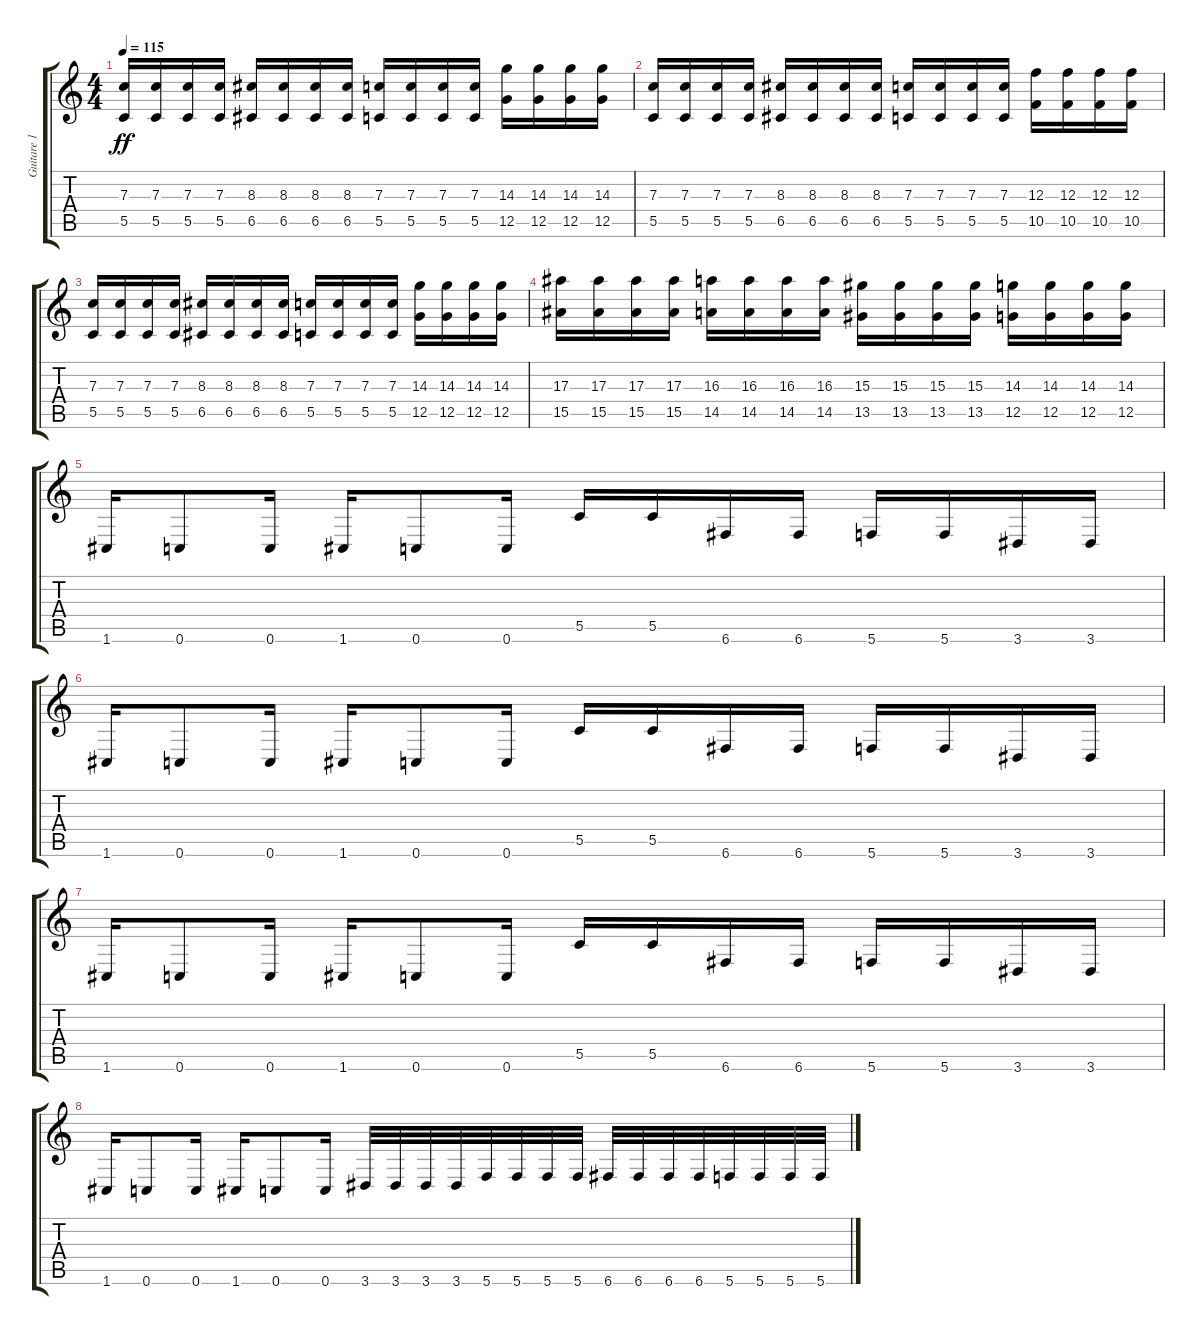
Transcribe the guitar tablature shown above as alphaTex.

\track ("Guitare 1" "Guitare 1") {instrument distortionguitar}
\staff {score tabs}
\tuning (D4 A3 F3 C3 G2 C2) {hide}
\ts (4 4)
\tempo 115
\clef g2
\ks c
(7.3 5.5).16{dy ff} (7.3 5.5).16 (7.3 5.5).16 (7.3 5.5).16 (8.3 6.5).16 (8.3 6.5).16 (8.3 6.5).16 (8.3 6.5).16 (7.3 5.5).16 (7.3 5.5).16 (7.3 5.5).16 (7.3 5.5).16 (14.3 12.5).16 (14.3 12.5).16 (14.3 12.5).16 (14.3 12.5).16 |
(7.3 5.5).16 (7.3 5.5).16 (7.3 5.5).16 (7.3 5.5).16 (8.3 6.5).16 (8.3 6.5).16 (8.3 6.5).16 (8.3 6.5).16 (7.3 5.5).16 (7.3 5.5).16 (7.3 5.5).16 (7.3 5.5).16 (12.3 10.5).16 (12.3 10.5).16 (12.3 10.5).16 (12.3 10.5).16 |
(7.3 5.5).16 (7.3 5.5).16 (7.3 5.5).16 (7.3 5.5).16 (8.3 6.5).16 (8.3 6.5).16 (8.3 6.5).16 (8.3 6.5).16 (7.3 5.5).16 (7.3 5.5).16 (7.3 5.5).16 (7.3 5.5).16 (14.3 12.5).16 (14.3 12.5).16 (14.3 12.5).16 (14.3 12.5).16 |
(17.3 15.5).16 (17.3 15.5).16 (17.3 15.5).16 (17.3 15.5).16 (16.3 14.5).16 (16.3 14.5).16 (16.3 14.5).16 (16.3 14.5).16 (15.3 13.5).16 (15.3 13.5).16 (15.3 13.5).16 (15.3 13.5).16 (14.3 12.5).16 (14.3 12.5).16 (14.3 12.5).16 (14.3 12.5).16 |
1.6.16 0.6.8 0.6.16 1.6.16 0.6.8 0.6.16 5.5.16 5.5.16 6.6.16 6.6.16 5.6.16 5.6.16 3.6.16 3.6.16 |
1.6.16 0.6.8 0.6.16 1.6.16 0.6.8 0.6.16 5.5.16 5.5.16 6.6.16 6.6.16 5.6.16 5.6.16 3.6.16 3.6.16 |
1.6.16 0.6.8 0.6.16 1.6.16 0.6.8 0.6.16 5.5.16 5.5.16 6.6.16 6.6.16 5.6.16 5.6.16 3.6.16 3.6.16 |
1.6.16 0.6.8 0.6.16 1.6.16 0.6.8 0.6.16 3.6.32 3.6.32 3.6.32 3.6.32 5.6.32 5.6.32 5.6.32 5.6.32 6.6.32 6.6.32 6.6.32 6.6.32 5.6.32 5.6.32 5.6.32 5.6.32
